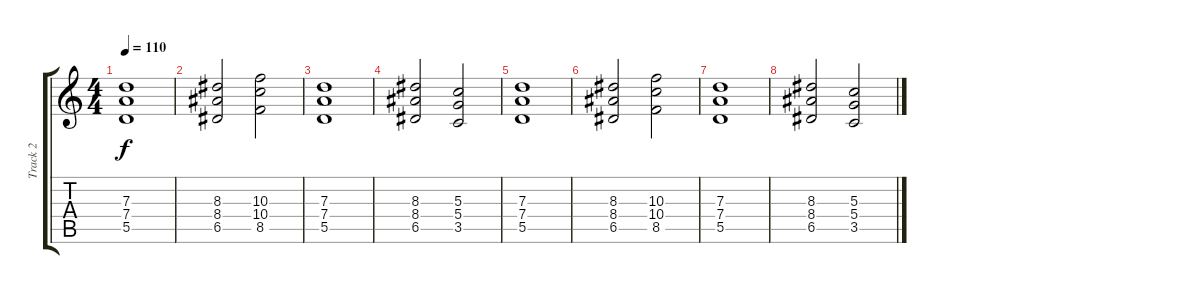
\track ("Track 2" "Track 2") {instrument distortionguitar}
\staff {score tabs}
\tuning (E4 B3 G3 D3 A2 E2) {hide}
\ts (4 4)
\tempo 110
\clef g2
\ks c
(7.3 7.4 5.5).1{dy f balance 8} |
(8.3 8.4 6.5).2 (10.3 10.4 8.5).2 |
(7.3 7.4 5.5).1 |
(8.3 8.4 6.5).2 (5.3 5.4 3.5).2 |
(7.3 7.4 5.5).1 |
(8.3 8.4 6.5).2 (10.3 10.4 8.5).2 |
(7.3 7.4 5.5).1 |
(8.3 8.4 6.5).2 (5.3 5.4 3.5).2
